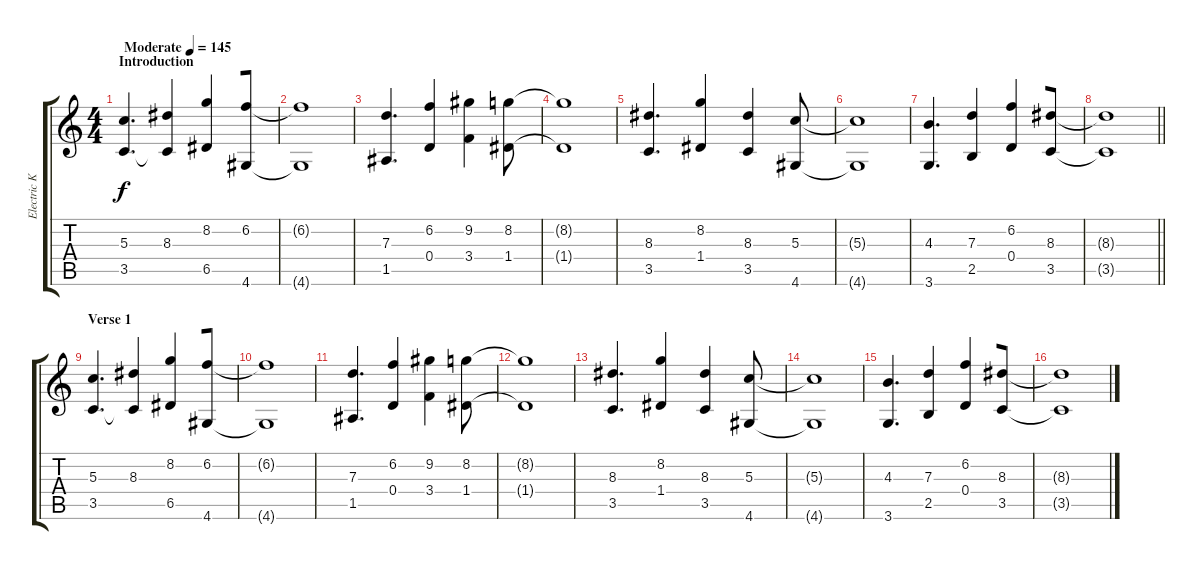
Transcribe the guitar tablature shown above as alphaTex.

\track ("Electric Keyboard" "Electric K") {instrument electricguitarjazz}
\staff {score tabs}
\tuning (E4 B3 G3 D3 A2 E2) {hide}
\ts (4 4)
\section ("" "Introduction")
\tempo (145 "Moderate")
\clef g2
\ks c
(5.3 3.5).4{d dy f instrument electricguitarjazz} (8.3 3.5{t}).4{beam merge} (8.2 6.5).4{beam merge} (6.2 4.6).8 |
(6.2{t} 4.6{t}).1 |
(7.3 1.5).4{d beam merge} (6.2 0.4).4 (9.2 3.4).4 (8.2 1.4).8 |
(8.2{t} 1.4{t}).1 |
(8.3 3.5).4{d beam merge} (8.2 1.4).4 (8.3 3.5).4 (5.3 4.6).8 |
(5.3{t} 4.6{t}).1 |
(4.3 3.6).4{d} (7.3 2.5).4 (6.2 0.4).4{beam merge} (8.3 3.5).8 |
\barLineRight lightlight
(8.3{t} 3.5{t}).1 |
\section ("" "Verse 1")
(5.3 3.5).4{d} (8.3 3.5{t}).4{beam merge} (8.2 6.5).4{beam merge} (6.2 4.6).8 |
(6.2{t} 4.6{t}).1 |
(7.3 1.5).4{d beam merge} (6.2 0.4).4 (9.2 3.4).4 (8.2 1.4).8 |
(8.2{t} 1.4{t}).1 |
(8.3 3.5).4{d beam merge} (8.2 1.4).4 (8.3 3.5).4 (5.3 4.6).8 |
(5.3{t} 4.6{t}).1 |
(4.3 3.6).4{d} (7.3 2.5).4 (6.2 0.4).4{beam merge} (8.3 3.5).8 |
(8.3{t} 3.5{t}).1
